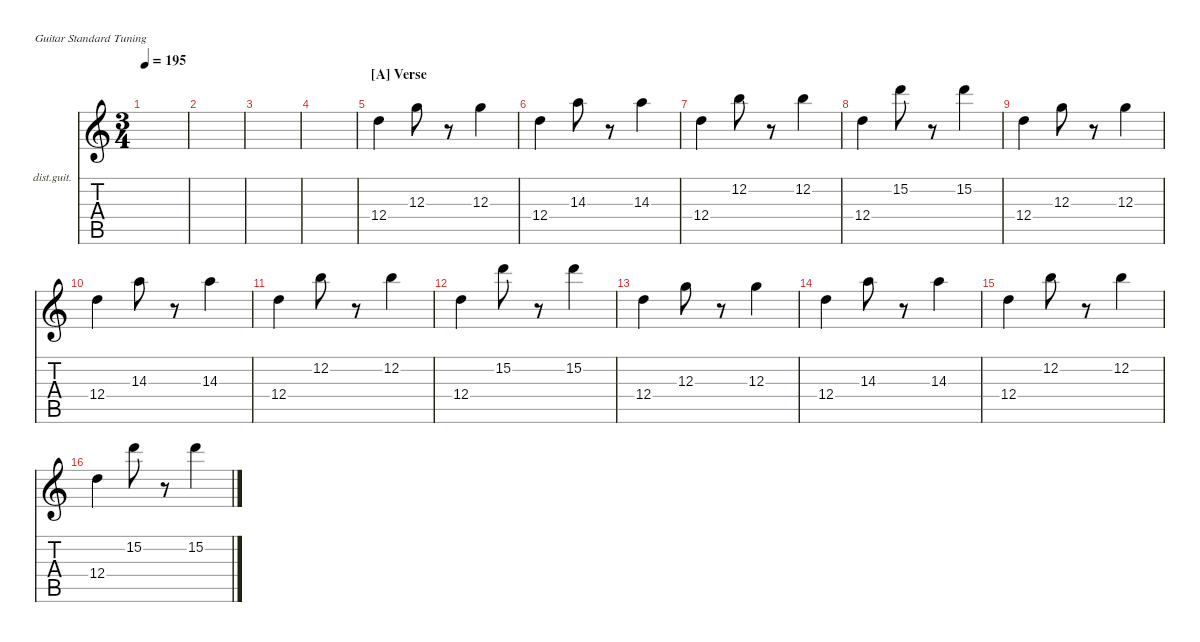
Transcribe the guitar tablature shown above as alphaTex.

\hideDynamics
\bracketExtendMode nobrackets
\firstSystemTrackNameOrientation horizontal
\track ("Lead Guitar" "dist.guit.") {instrument distortionguitar}
\staff {score tabs}
\tuning (E4 B3 G3 D3 A2 E2)
\ts (3 4)
\tempo 195
\clef g2
\ks aminor
|
|
|
|
\section ("A" "Verse")
12.4.4{beam Down} 12.3.8{beam Down} r.8{beam Down} 12.3.4{beam Down} |
12.4.4{beam Down} 14.3.8{beam Down} r.8{beam Down} 14.3.4{beam Down} |
12.4.4{beam Down} 12.2.8{beam Down} r.8{beam Down} 12.2.4{beam Down} |
12.4.4{beam Down} 15.2.8{beam Down} r.8{beam Down} 15.2.4{beam Down} |
12.4.4{beam Down} 12.3.8{beam Down} r.8{beam Down} 12.3.4{beam Down} |
12.4.4{beam Down} 14.3.8{beam Down} r.8{beam Down} 14.3.4{beam Down} |
12.4.4{beam Down} 12.2.8{beam Down} r.8{beam Down} 12.2.4{beam Down} |
12.4.4{beam Down} 15.2.8{beam Down} r.8{beam Down} 15.2.4{beam Down} |
12.4.4{beam Down} 12.3.8{beam Down} r.8{beam Down} 12.3.4{beam Down} |
12.4.4{beam Down} 14.3.8{beam Down} r.8{beam Down} 14.3.4{beam Down} |
12.4.4{beam Down} 12.2.8{beam Down} r.8{beam Down} 12.2.4{beam Down} |
12.4.4{beam Down} 15.2.8{beam Down} r.8{beam Down} 15.2.4{beam Down}
